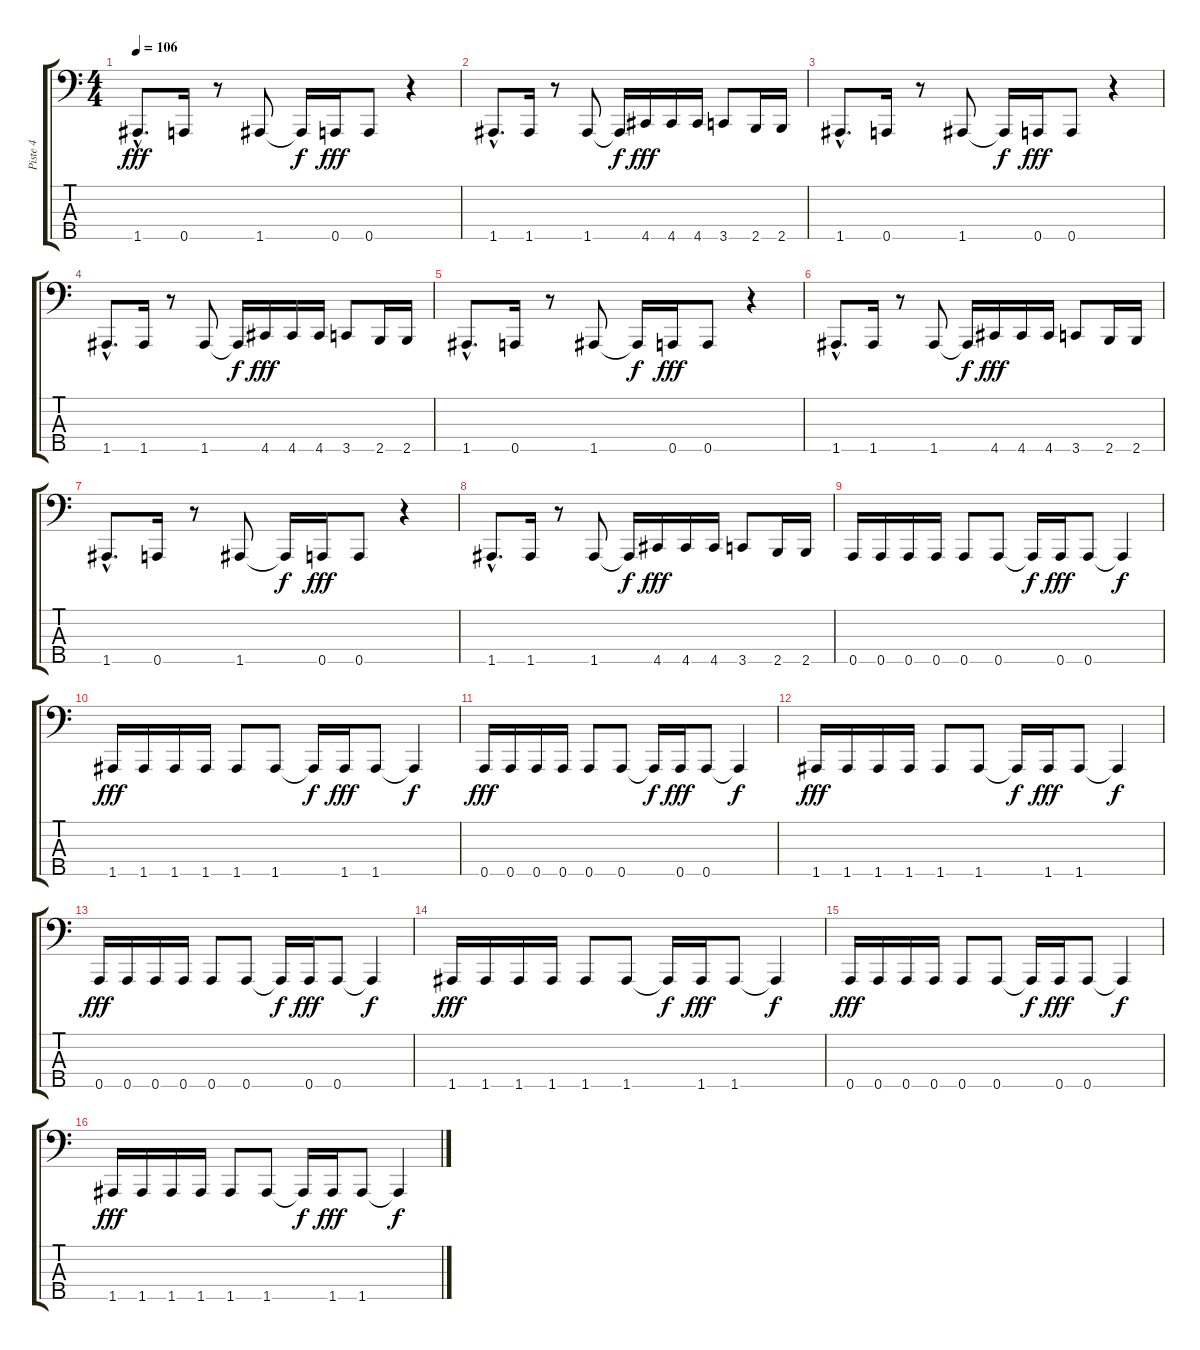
\track ("Piste 4" "Piste 4") {instrument slapbass1}
\staff {score tabs}
\tuning (F2 C2 G1 D1 A0) {hide}
\ts (4 4)
\tempo 106
\clef f4
\ks c
1.5{hac}.8{d dy fff} 0.5.16 r.8 1.5.8 1.5{t}.16{dy f} 0.5.16{dy fff} 0.5.8 r.4 |
1.5{hac}.8{d} 1.5.16 r.8 1.5.8 1.5{t}.16{dy f} 4.5.16{dy fff} 4.5.16 4.5.16 3.5.8 2.5.16 2.5.16 |
1.5{hac}.8{d} 0.5.16 r.8 1.5.8 1.5{t}.16{dy f} 0.5.16{dy fff} 0.5.8 r.4 |
1.5{hac}.8{d} 1.5.16 r.8 1.5.8 1.5{t}.16{dy f} 4.5.16{dy fff} 4.5.16 4.5.16 3.5.8 2.5.16 2.5.16 |
1.5{hac}.8{d} 0.5.16 r.8 1.5.8 1.5{t}.16{dy f} 0.5.16{dy fff} 0.5.8 r.4 |
1.5{hac}.8{d} 1.5.16 r.8 1.5.8 1.5{t}.16{dy f} 4.5.16{dy fff} 4.5.16 4.5.16 3.5.8 2.5.16 2.5.16 |
1.5{hac}.8{d} 0.5.16 r.8 1.5.8 1.5{t}.16{dy f} 0.5.16{dy fff} 0.5.8 r.4 |
1.5{hac}.8{d} 1.5.16 r.8 1.5.8 1.5{t}.16{dy f} 4.5.16{dy fff} 4.5.16 4.5.16 3.5.8 2.5.16 2.5.16 |
0.5.16 0.5.16 0.5.16 0.5.16 0.5.8 0.5.8 0.5{t}.16{dy f} 0.5.16{dy fff} 0.5.8 0.5{t}.4{dy f} |
1.5.16{dy fff} 1.5.16 1.5.16 1.5.16 1.5.8 1.5.8 1.5{t}.16{dy f} 1.5.16{dy fff} 1.5.8 1.5{t}.4{dy f} |
0.5.16{dy fff} 0.5.16 0.5.16 0.5.16 0.5.8 0.5.8 0.5{t}.16{dy f} 0.5.16{dy fff} 0.5.8 0.5{t}.4{dy f} |
1.5.16{dy fff} 1.5.16 1.5.16 1.5.16 1.5.8 1.5.8 1.5{t}.16{dy f} 1.5.16{dy fff} 1.5.8 1.5{t}.4{dy f} |
0.5.16{dy fff} 0.5.16 0.5.16 0.5.16 0.5.8 0.5.8 0.5{t}.16{dy f} 0.5.16{dy fff} 0.5.8 0.5{t}.4{dy f} |
1.5.16{dy fff} 1.5.16 1.5.16 1.5.16 1.5.8 1.5.8 1.5{t}.16{dy f} 1.5.16{dy fff} 1.5.8 1.5{t}.4{dy f} |
0.5.16{dy fff} 0.5.16 0.5.16 0.5.16 0.5.8 0.5.8 0.5{t}.16{dy f} 0.5.16{dy fff} 0.5.8 0.5{t}.4{dy f} |
1.5.16{dy fff} 1.5.16 1.5.16 1.5.16 1.5.8 1.5.8 1.5{t}.16{dy f} 1.5.16{dy fff} 1.5.8 1.5{t}.4{dy f}
